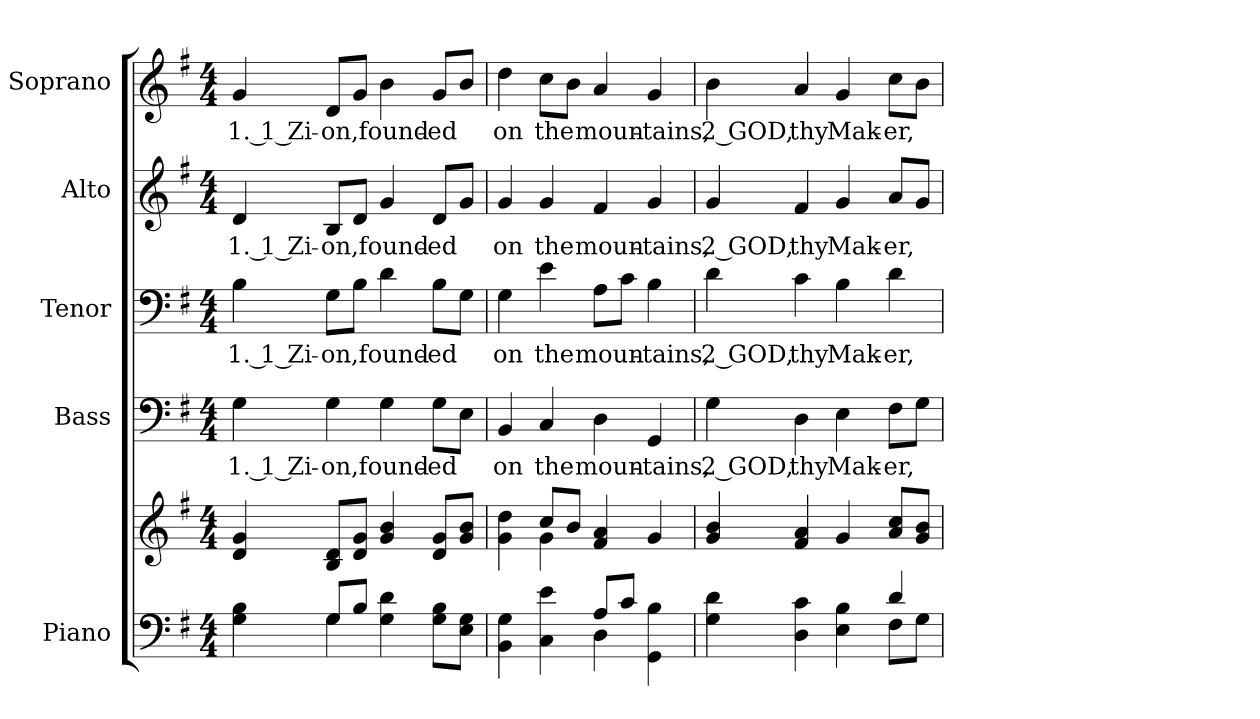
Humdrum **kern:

**kern	**kern	**kern	**text	**kern	**text	**kern	**text	**kern	**text
*part5	*part5	*part4	*part4	*part3	*part3	*part2	*part2	*part1	*part1
*staff6	*staff5	*staff4	*staff4	*staff3	*staff3	*staff2	*staff2	*staff1	*staff1
*I"Piano	*	*I"Bass	*	*I"Tenor	*	*I"Alto	*	*I"Soprano	*
*I'Pno.	*	*I'B.	*	*I'T.	*	*I'A.	*	*I'S.	*
!!LO:PB:g=z
*clefF4	*clefG2	*clefF4	*	*clefF4	*	*clefG2	*	*clefG2	*
*k[f#]	*k[f#]	*k[f#]	*	*k[f#]	*	*k[f#]	*	*k[f#]	*
*G:	*G:	*G:	*	*G:	*	*G:	*	*G:	*
*M4/4	*M4/4	*M4/4	*	*M4/4	*	*M4/4	*	*M4/4	*
*MM110	*MM110	*MM110	*	*MM110	*	*MM110	*	*MM110	*
=1	=1	=1	=1	=1	=1	=1	=1	=1	=1
*^	*	*	*	*	*	*	*	*	*
!	!	!	!	!LO:LY:b:color=#000000	!	!	!	!	!	!
!	!	!	!	!	!	!LO:LY:b:color=#000000	!	!	!	!
!	!	!	!	!	!	!	!	!LO:LY:b:color=#000000	!	!
!	!	!	!	!	!	!	!	!	!	!LO:LY:b:color=#000000
4Gi\ 4Bi	4ryy	4di/ 4gi	4Gi\	1. 1 Zi-	4Bi\	1. 1 Zi-	4di/	1. 1 Zi-	4gi/	1. 1 Zi-
!	!	!	!	!LO:LY:b:color=#000000	!	!	!	!	!	!
!	!	!	!	!	!	!LO:LY:b:color=#000000	!	!	!	!
!	!	!	!	!	!	!	!	!LO:LY:b:color=#000000	!	!
!	!	!	!	!	!	!	!	!	!	!LO:LY:b:color=#000000
8Gi/L	4Gi\	8Bi/ 8diL	4Gi\	-on,	8Gi\L	-on,	8Bi/L	-on,	8di/L	-on,
8Bi/J	.	8di/ 8giJ	.	.	8Bi\J	.	8di/J	.	8gi/J	.
!	!	!	!	!LO:LY:b:color=#000000	!	!	!	!	!	!
!	!	!	!	!	!	!LO:LY:b:color=#000000	!	!	!	!
!	!	!	!	!	!	!	!	!LO:LY:b:color=#000000	!	!
!	!	!	!	!	!	!	!	!	!	!LO:LY:b:color=#000000
4Gi\ 4di	2ryy	4gi/ 4bi	4Gi\	found-	4di\	found-	4gi/	found-	4bi\	found-
!	!	!	!	!LO:LY:b:color=#000000	!	!	!	!	!	!
!	!	!	!	!	!	!LO:LY:b:color=#000000	!	!	!	!
!	!	!	!	!	!	!	!	!LO:LY:b:color=#000000	!	!
!	!	!	!	!	!	!	!	!	!	!LO:LY:b:color=#000000
8Gi\ 8BiL	.	8di/ 8giL	8Gi\L	-ed	8Bi\L	-ed	8di/L	-ed	8gi/L	-ed
8Ei\ 8GiJ	.	8gi/ 8biJ	8Ei\J	.	8Gi\J	.	8gi/J	.	8bi/J	.
=2	=2	=2	=2	=2	=2	=2	=2	=2	=2	=2
*	*	*^	*	*	*	*	*	*	*	*
!	!	!	!	!	!LO:LY:b:color=#000000	!	!	!	!	!	!
!	!	!	!	!	!	!	!LO:LY:b:color=#000000	!	!	!	!
!	!	!	!	!	!	!	!	!	!LO:LY:b:color=#000000	!	!
!	!	!	!	!	!	!	!	!	!	!	!LO:LY:b:color=#000000
4BBi\ 4Gi	2ryy	4gi\ 4ddi	4ryy	4BBi/	on	4Gi\	on	4gi/	on	4ddi\	on
!	!	!	!	!	!LO:LY:b:color=#000000	!	!	!	!	!	!
!	!	!	!	!	!	!	!LO:LY:b:color=#000000	!	!	!	!
!	!	!	!	!	!	!	!	!	!LO:LY:b:color=#000000	!	!
!	!	!	!	!	!	!	!	!	!	!	!LO:LY:b:color=#000000
4Ci\ 4ei	.	8cci/L	4gi\	4Ci/	the	4ei\	the	4gi/	the	8cci\L	the
.	.	8bi/J	.	.	.	.	.	.	.	8bi\J	.
!	!	!	!	!	!LO:LY:b:color=#000000	!	!	!	!	!	!
!	!	!	!	!	!	!	!LO:LY:b:color=#000000	!	!	!	!
!	!	!	!	!	!	!	!	!	!LO:LY:b:color=#000000	!	!
!	!	!	!	!	!	!	!	!	!	!	!LO:LY:b:color=#000000
8Ai/L	4Di\	4f#i/ 4ai	2ryy	4Di\	moun-	8Ai\L	moun-	4f#i/	moun-	4ai/	moun-
8ci/J	.	.	.	.	.	8ci\J	.	.	.	.	.
!	!	!	!	!	!LO:LY:b:color=#000000	!	!	!	!	!	!
!	!	!	!	!	!	!	!LO:LY:b:color=#000000	!	!	!	!
!	!	!	!	!	!	!	!	!	!LO:LY:b:color=#000000	!	!
!	!	!	!	!	!	!	!	!	!	!	!LO:LY:b:color=#000000
4GGi\ 4Bi	4ryy	4gi/	.	4GGi/	-tains,	4Bi\	-tains,	4gi/	-tains,	4gi/	-tains,
*	*	*v	*v	*	*	*	*	*	*	*	*
=3	=3	=3	=3	=3	=3	=3	=3	=3	=3	=3
!	!	!	!	!LO:LY:b:color=#000000	!	!	!	!	!	!
!	!	!	!	!	!	!LO:LY:b:color=#000000	!	!	!	!
!	!	!	!	!	!	!	!	!LO:LY:b:color=#000000	!	!
!	!	!	!	!	!	!	!	!	!	!LO:LY:b:color=#000000
4Gi\ 4di	2ryy	4gi/ 4bi	4Gi\	2 GOD,	4di\	2 GOD,	4gi/	2 GOD,	4bi\	2 GOD,
!	!	!	!	!LO:LY:b:color=#000000	!	!	!	!	!	!
!	!	!	!	!	!	!LO:LY:b:color=#000000	!	!	!	!
!	!	!	!	!	!	!	!	!LO:LY:b:color=#000000	!	!
!	!	!	!	!	!	!	!	!	!	!LO:LY:b:color=#000000
4Di\ 4ci	.	4f#i/ 4ai	4Di\	thy	4ci\	thy	4f#i/	thy	4ai/	thy
!	!	!	!	!LO:LY:b:color=#000000	!	!	!	!	!	!
!	!	!	!	!	!	!LO:LY:b:color=#000000	!	!	!	!
!	!	!	!	!	!	!	!	!LO:LY:b:color=#000000	!	!
!	!	!	!	!	!	!	!	!	!	!LO:LY:b:color=#000000
4Ei\ 4Bi	4ryy	4gi/	4Ei\	Mak-	4Bi\	Mak-	4gi/	Mak-	4gi/	Mak-
!	!	!	!	!LO:LY:b:color=#000000	!	!	!	!	!	!
!	!	!	!	!	!	!LO:LY:b:color=#000000	!	!	!	!
!	!	!	!	!	!	!	!	!LO:LY:b:color=#000000	!	!
!	!	!	!	!	!	!	!	!	!	!LO:LY:b:color=#000000
4di/	8F#i\L	8ai/ 8cciL	8F#i\L	-er,	4di\	-er,	8ai/L	-er,	8cci\L	-er,
.	8Gi\J	8gi/ 8biJ	8Gi\J	.	.	.	8gi/J	.	8bi\J	.
*v	*v	*	*	*	*	*	*	*	*	*
=	=	=	=	=	=	=	=	=	=
*-	*-	*-	*-	*-	*-	*-	*-	*-	*-
